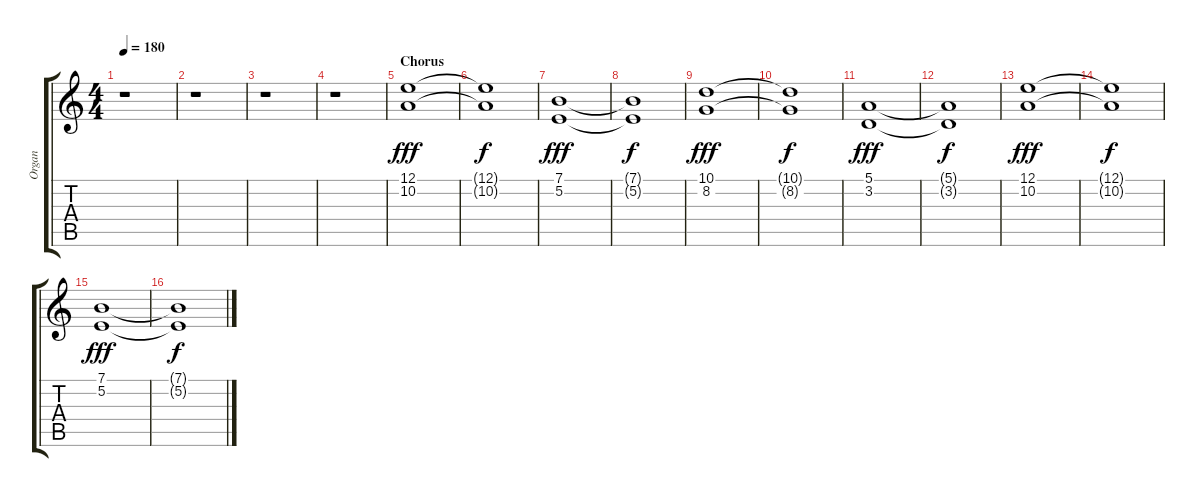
\track ("Organ" "Organ") {instrument drawbarorgan}
\staff {score tabs}
\tuning (E4 B3 G3 D3 A2 E2) {hide}
\ts (4 4)
\tempo 180
\clef g2
\ks c
r.1{dy fff} |
r.1 |
r.1 |
r.1 |
\section ("" "Chorus")
(12.1 10.2).1 |
(12.1{t} 10.2{t}).1{dy f} |
(7.1 5.2).1{dy fff} |
(7.1{t} 5.2{t}).1{dy f} |
(10.1 8.2).1{dy fff} |
(10.1{t} 8.2{t}).1{dy f} |
(5.1 3.2).1{dy fff} |
(5.1{t} 3.2{t}).1{dy f} |
(12.1 10.2).1{dy fff} |
(12.1{t} 10.2{t}).1{dy f} |
(7.1 5.2).1{dy fff} |
(7.1{t} 5.2{t}).1{dy f}
